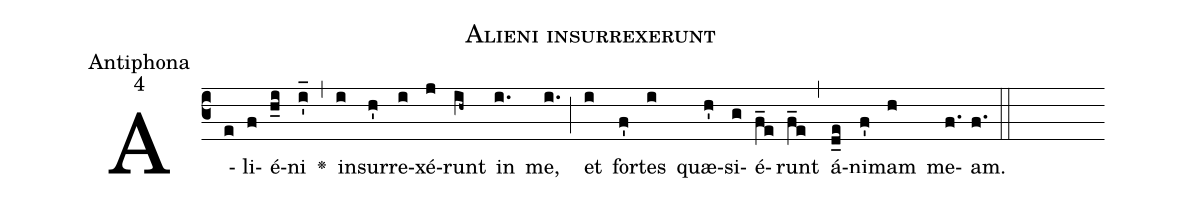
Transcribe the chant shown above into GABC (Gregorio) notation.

name:Alieni insurrexerunt;
office-part:Antiphona;
mode:4;
%%
(c3) A(e)li(f)é(h_i)ni(i'_) <v>\greheightstar</v>(,) in(i)sur(h')re(i)xé(j)runt(ih~) in(i.) me,(i.) (;) et(i) for(f')tes(i) quæ(h')si(g)é(f_e)runt(f_e) (,) á(d_e)ni(f')mam(h) me(f.)am.(f.) (::)
